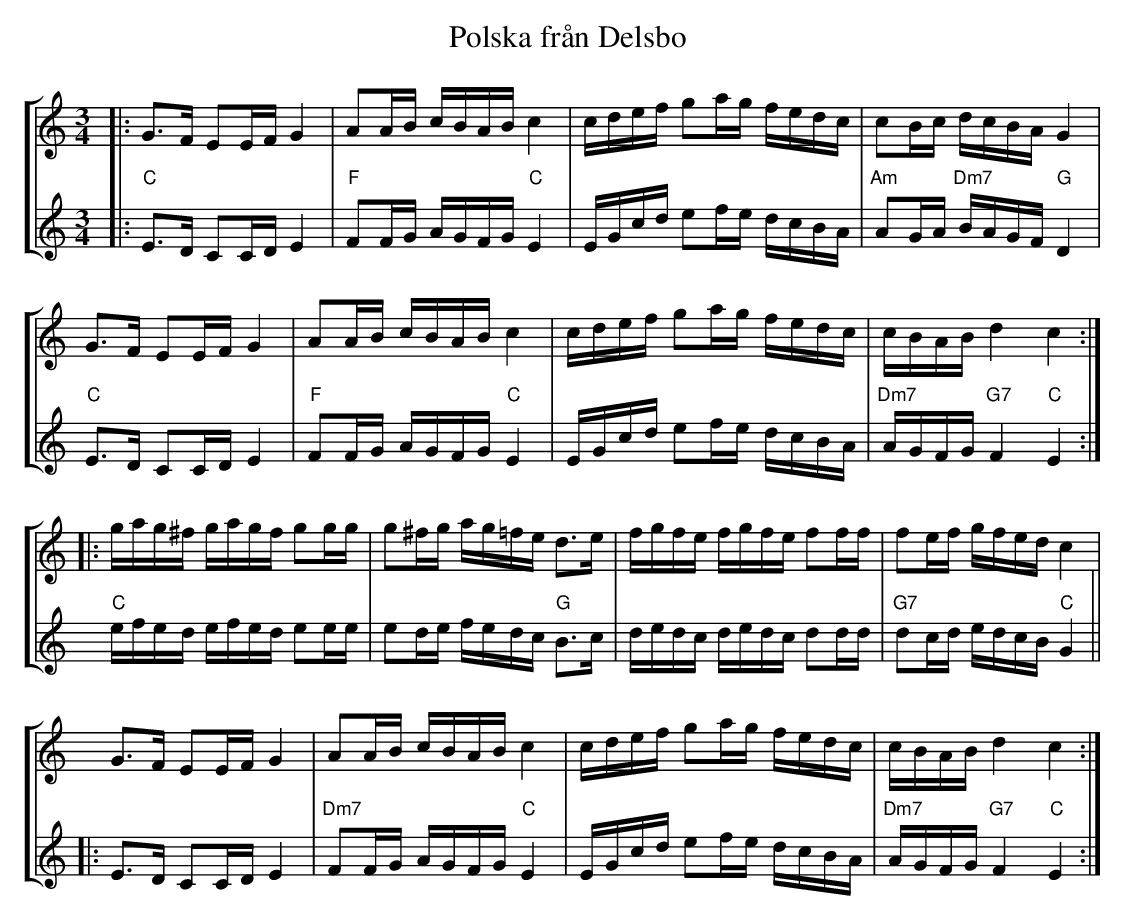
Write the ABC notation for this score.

X:1
T:Polska från Delsbo
%%score [ 1 | 2 ]
L:1/4
M:3/4
K:C
V:1
|: G/>F/ E/E/4F/4 G | A/A/4B/4 c/4B/4A/4B/4 c | c/4d/4e/4f/4 g/a/4g/4 f/4e/4d/4c/4 | c/B/4c/4 d/4c/4B/4A/4 G |
G/>F/ E/E/4F/4 G | A/A/4B/4 c/4B/4A/4B/4 c | c/4d/4e/4f/4 g/a/4g/4 f/4e/4d/4c/4 | c/4B/4A/4B/4 d c :|
|:g/4a/4g/4^f/4 g/4a/4g/4f/4 g/g/4g/4 | g/^f/4g/4 a/4g/4=f/4e/4 d/>e/ | f/4g/4f/4e/4 f/4g/4f/4e/4 f/f/4f/4 | f/e/4f/4 g/4f/4e/4d/4 c |
G/>F/ E/E/4F/4 G | A/A/4B/4 c/4B/4A/4B/4 c | c/4d/4e/4f/4 g/a/4g/4 f/4e/4d/4c/4 | c/4B/4A/4B/4 d c :|
V:2
|: "C" E/>D/ C/C/4D/4 E | "F" F/F/4G/4 A/4G/4F/4G/4 "C" E | E/4G/4c/4d/4 e/f/4e/4 d/4c/4B/4A/4 | "Am" A/G/4A/4 "Dm7" B/4A/4G/4F/4 "G" D |
"C" E/>D/ C/C/4D/4 E | "F" F/F/4G/4 A/4G/4F/4G/4 "C" E | E/4G/4c/4d/4 e/f/4e/4 d/4c/4B/4A/4 | "Dm7" A/4G/4F/4G/4 "G7" F "C" E :|
"C" e/4f/4e/4d/4 e/4f/4e/4d/4 e/e/4e/4 | e/d/4e/4 f/4e/4d/4c/4 "G" B/>c/ | d/4e/4d/4c/4 d/4e/4d/4c/4 d/d/4d/4 | "G7" d/c/4d/4 e/4d/4c/4B/4 "C" G ||:
E/>D/ C/C/4D/4 E | "Dm7" F/F/4G/4 A/4G/4F/4G/4 "C" E | E/4G/4c/4d/4 e/f/4e/4 d/4c/4B/4A/4 | "Dm7" A/4G/4F/4G/4 "G7" F "C" E :|
